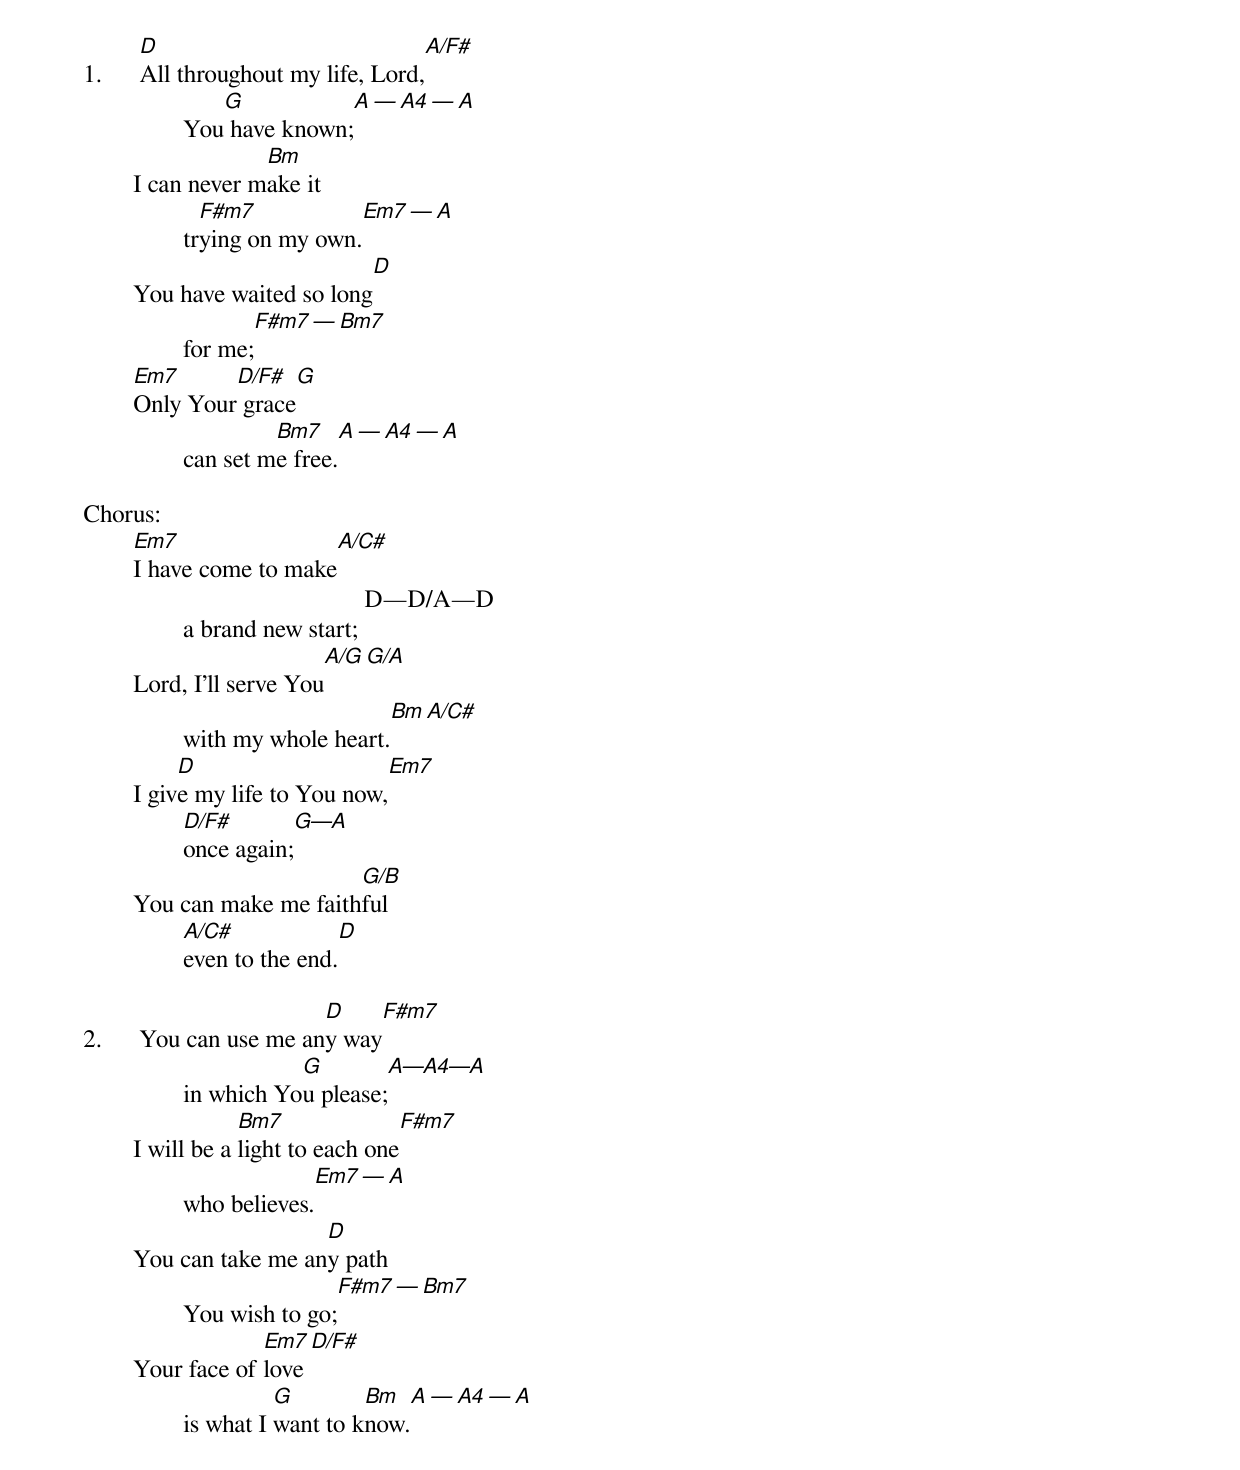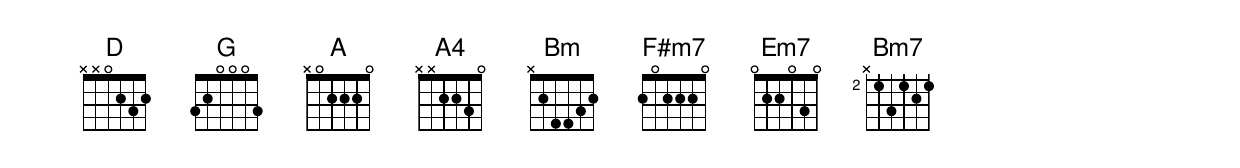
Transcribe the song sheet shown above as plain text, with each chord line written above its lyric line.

	D                                   A/F#
1.	All throughout my life, Lord,
		   G                   A  —  A4 — A
		You have known;
	             Bm
	I can never make it
		  F#m7               Em7  — A
		trying on my own.
	                       D
	You have waited so long
		         F#m7 — Bm7
		for me;
	Em7      D/F#    G
	Only Your grace
		         Bm7      A — A4 — A
		can set me free.

Chorus:
	Em7                         A/C#
	I have come to make
		                             D—D/A—D
		a brand new start;
	                     A/G       G/A
	Lord, I’ll serve You
		                        Bm   A/C#
		with my whole heart.
	     D                             Em7
	I give my life to You now,
		D/F#       G—A
		once again;
	                     G/B
	You can make me faithful
		A/C#              D
		even to the end.

	                 D                      F#m7
2.	You can use me any way
		           G                 A—A4—A
		in which You please;
	            Bm7                 F#m7
	I will be a light to each one
		               Em7 — A
		who believes.
	                  D
	You can take me any path
		                          F#m7 — Bm7
		You wish to go;
	             Em7         D/F#
	Your face of love
		          G        Bm           A — A4 — A
		is what I want to know.
